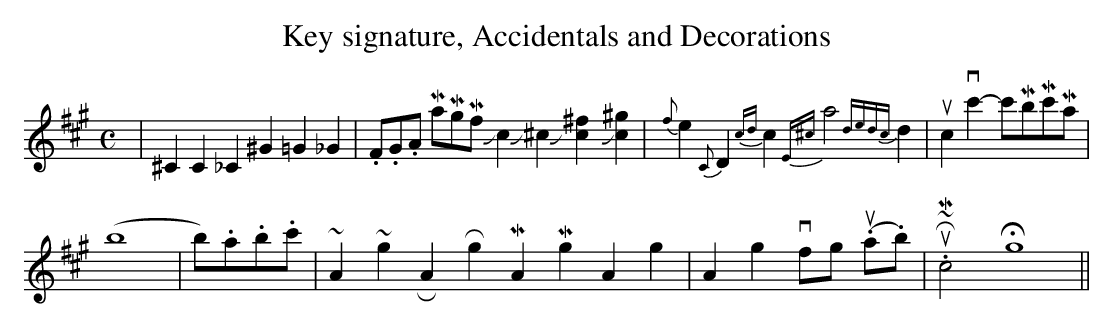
X:1
T:Key signature, Accidentals and Decorations
M:C
L:1/4
K:A
| ^CC_C ^G=G_G | .F/.G/.A/ Ma/Mg/Mf/ Jc J^c  J[c^f] J[c^g]  \
| {f}e {C}D {cd}c {E^c}a2 {dedc}d | uc vc'-c'/Mb/Mc'/Ma/ |
(b4 \
| b/).a/.b/.c'/ | ~A ~g RA Rg  MA Mg kA kg \
| KA Kg vf/-g/ (u.a/.b/)  | uR~M.c2  Hg4 ||
